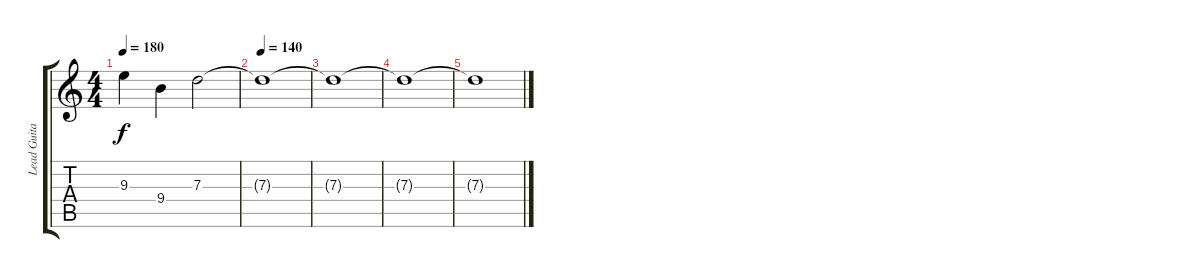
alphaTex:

\track ("Lead Guitar" "Lead Guita") {instrument overdrivenguitar}
\staff {score tabs}
\tuning (E4 B3 G3 D3 A2 E2) {hide}
\ts (4 4)
\tempo 180
\clef g2
\ks c
9.3.4{dy f} 9.4.4 7.3.2 |
\tempo 140
7.3{t}.1{volume 0} |
7.3{t}.1 |
7.3{t}.1 |
7.3{t}.1
